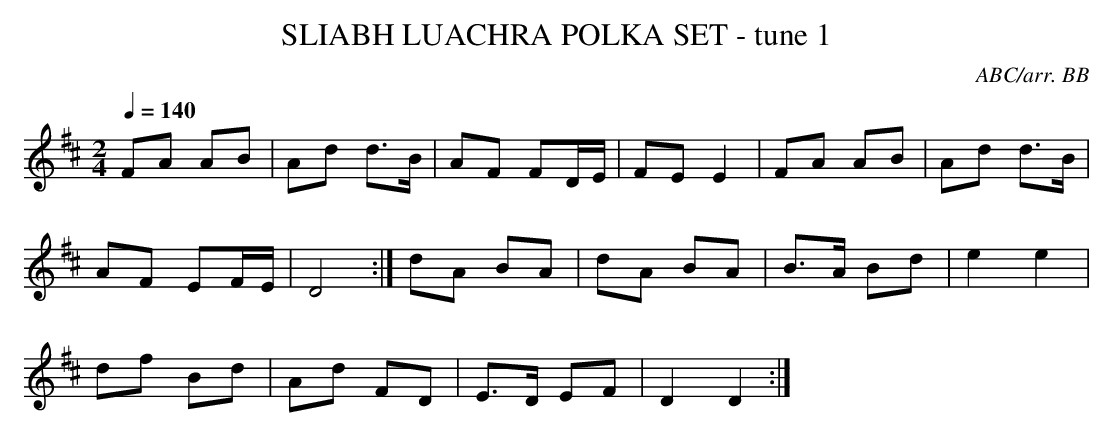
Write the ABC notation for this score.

X:1
T:SLIABH LUACHRA POLKA SET - tune 1
C:ABC/arr. BB
Q:1/4=140
M:2/4
L:1/8
K:D
FA AB|Ad d>B|AF FD/E/|FE E2|FA AB|Ad d>B|
AF EF/E/|D4 :|dA BA|dA BA|B>A Bd|e2 e2|
df Bd|Ad FD|E>D EF|D2 D2 :|
